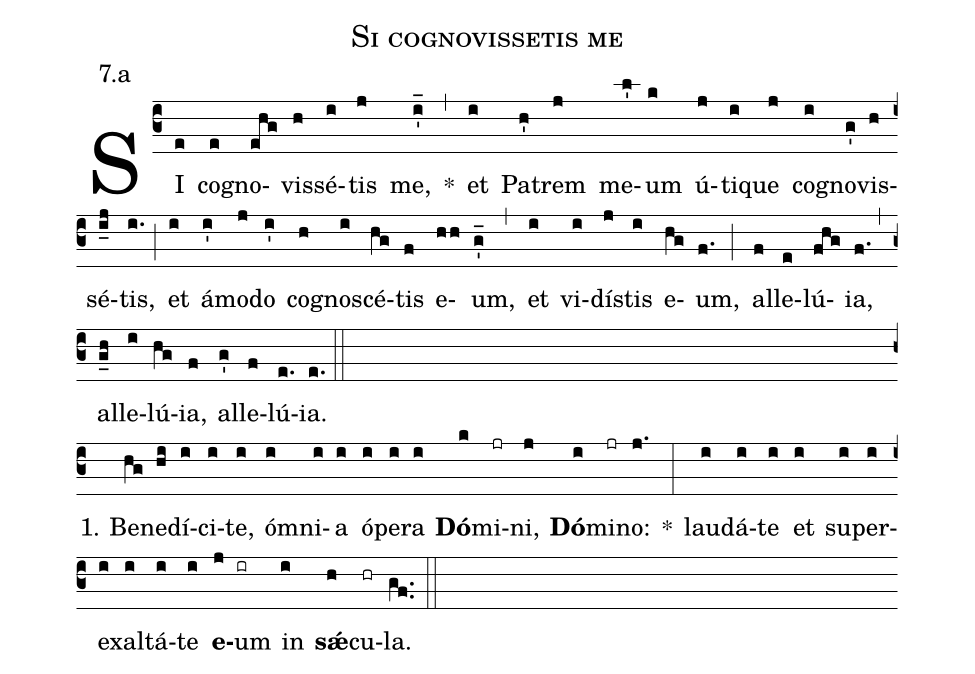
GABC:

name:Si cognovissetis me;
office-part:Antiphona;
mode:7;
annotation: 7.a;
%%
(c3) SI(e) co(e)gno(ehg)vis(h)sé(i)tis(j) me,(i'_) *(,) et(i) Pa(h')trem(j) me(l')um(k) ú(j)ti(i)que(j) co(i)gno(g')vis(h)sé(i_j)tis,(i.) (;) et(i) á(i')mo(j)do(i') co(h)gno(i)scé(hg)tis(f) e(hh)um,(g'_) (,) et(i) vi(i)dí(j)stis(i) e(hg)um,(f.) (;) al(f)le(e)lú(fhg)ia,(f.) (,) al(g_h)le(i)lú(hg)ia,(f) al(g')le(f)lú(e.)ia.(e.) (::Z)
1. Be(hg)ne(hi)dí(i)ci(i)te,(i) óm(i)ni(i)a(i) ó(i)pe(i)ra(i) <b>Dó</b>(k)mi(jr)ni,(j) <b>Dó</b>(i)mi(jr)no:(j.) *(:) lau(i)dá(i)te(i) et(i) su(i)per(i)ex(i)al(i)tá(i)te(i) <b>e</b>(j)um(ir) in(i) <b>s<sp>'ae</sp></b>(h)cu(hr)la.(gf..) (::)
